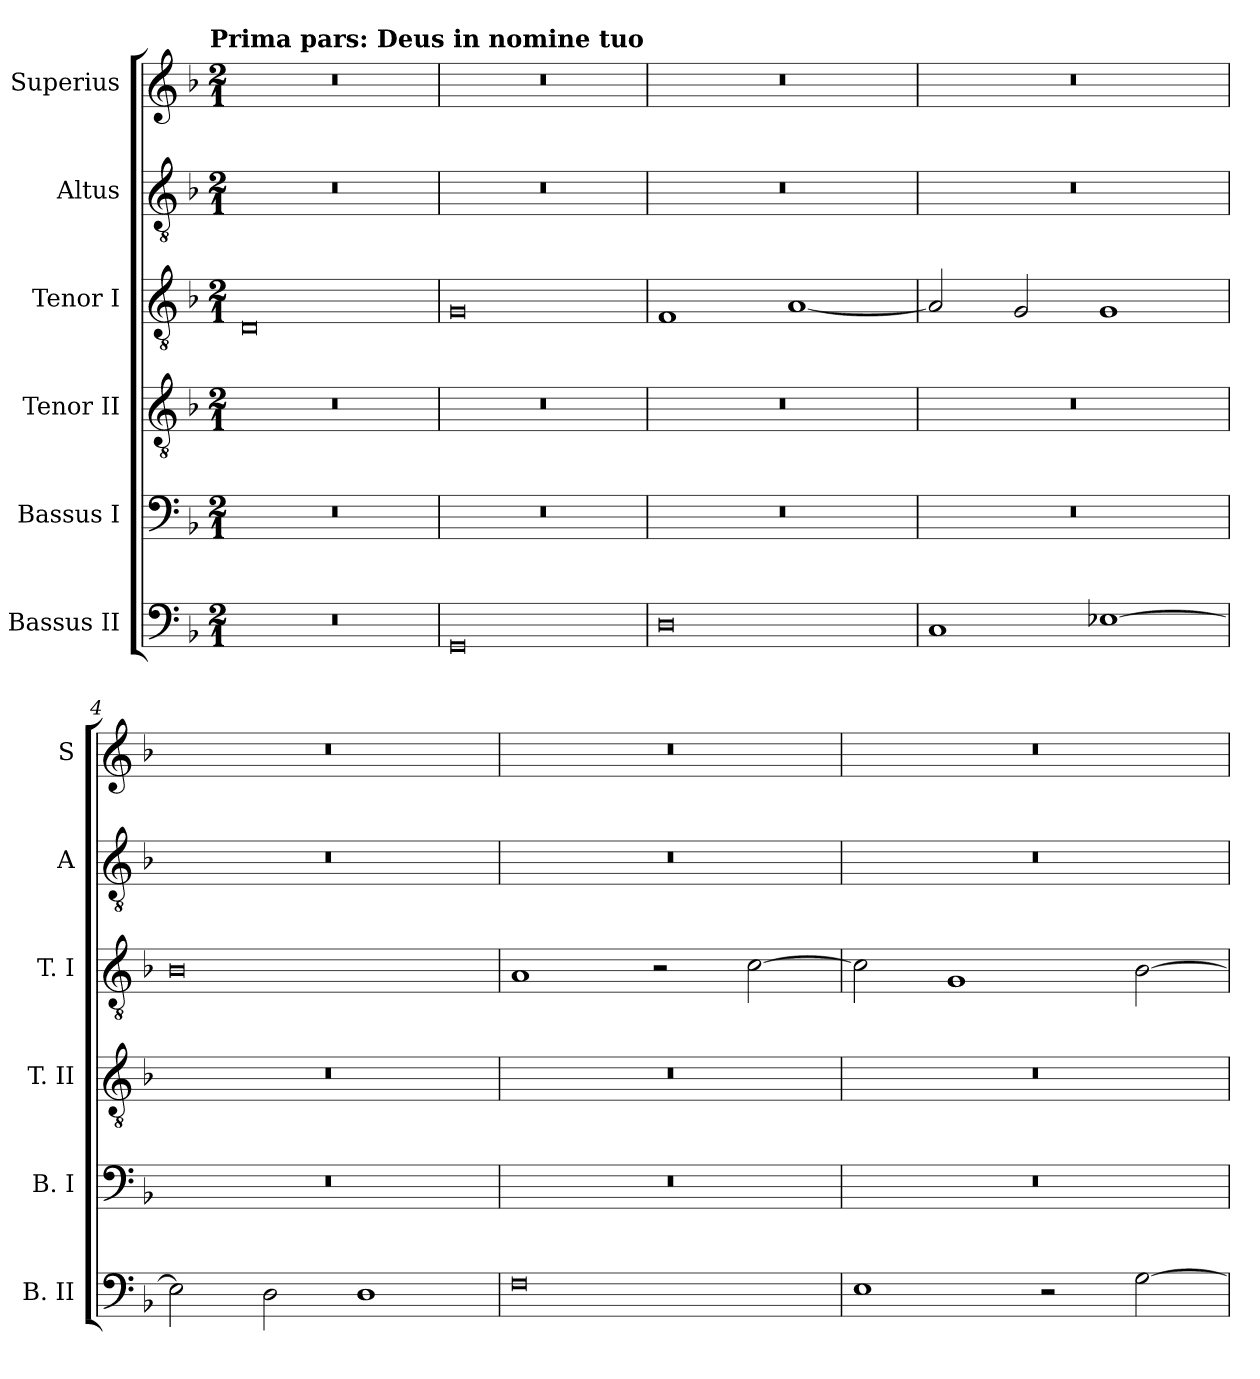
**kern	**kern	**kern	**kern	**kern	**kern
*part6	*part5	*part4	*part3	*part2	*part1
*staff6	*staff5	*staff4	*staff3	*staff2	*staff1
*I"Bassus II	*I"Bassus I	*I"Tenor II	*I"Tenor I	*I"Altus	*I"Superius
*I'B. II	*I'B. I	*I'T. II	*I'T. I	*I'A	*I'S
*clefF4	*clefF4	*clefGv2	*clefGv2	*clefGv2	*clefG2
*k[b-]	*k[b-]	*k[b-]	*k[b-]	*k[b-]	*k[b-]
*F:	*F:	*F:	*F:	*F:	*F:
!!LO:TX:omd:t=Prima pars&colon; Deus in nomine tuo
*M2/1	*M2/1	*M2/1	*M2/1	*M2/1	*M2/1
=	=	=	=	=	=
0r	0r	0r	0D	0r	0r
=1	=1	=1	=1	=1	=1
0GG	0r	0r	0G	0r	0r
=2	=2	=2	=2	=2	=2
0D	0r	0r	1F	0r	0r
.	.	.	[1A	.	.
=3	=3	=3	=3	=3	=3
1C	0r	0r	2A]	0r	0r
.	.	.	2G	.	.
[1E-X	.	.	1G	.	.
=4	=4	=4	=4	=4	=4
2E-]	0r	0r	0B-	0r	0r
2D	.	.	.	.	.
1D	.	.	.	.	.
=5	=5	=5	=5	=5	=5
0F	0r	0r	1A	0r	0r
.	.	.	2r	.	.
.	.	.	[2c	.	.
=6	=6	=6	=6	=6	=6
1E	0r	0r	2c]	0r	0r
.	.	.	1G	.	.
2r	.	.	.	.	.
[2G	.	.	[2B-	.	.
=	=	=	=	=	=
*-	*-	*-	*-	*-	*-
